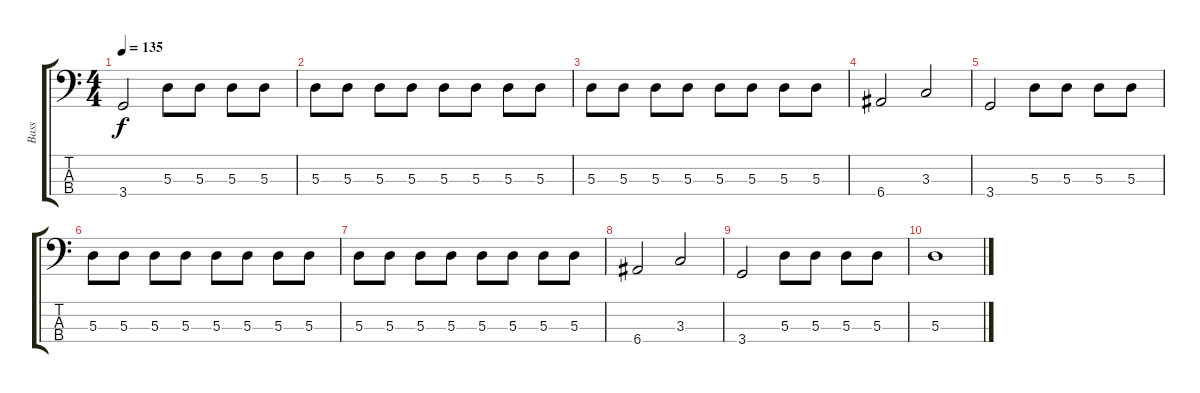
\track ("Bass" "Bass") {instrument electricbassfinger}
\staff {score tabs}
\tuning (G2 D2 A1 E1) {hide}
\ts (4 4)
\tempo 135
\clef f4
\ks c
3.4.2{dy f} 5.3.8 5.3.8 5.3.8 5.3.8 |
5.3.8 5.3.8 5.3.8 5.3.8 5.3.8 5.3.8 5.3.8 5.3.8 |
5.3.8 5.3.8 5.3.8 5.3.8 5.3.8 5.3.8 5.3.8 5.3.8 |
6.4.2 3.3.2 |
3.4.2 5.3.8 5.3.8 5.3.8 5.3.8 |
5.3.8 5.3.8 5.3.8 5.3.8 5.3.8 5.3.8 5.3.8 5.3.8 |
5.3.8 5.3.8 5.3.8 5.3.8 5.3.8 5.3.8 5.3.8 5.3.8 |
6.4.2 3.3.2 |
3.4.2 5.3.8 5.3.8 5.3.8 5.3.8 |
5.3.1
